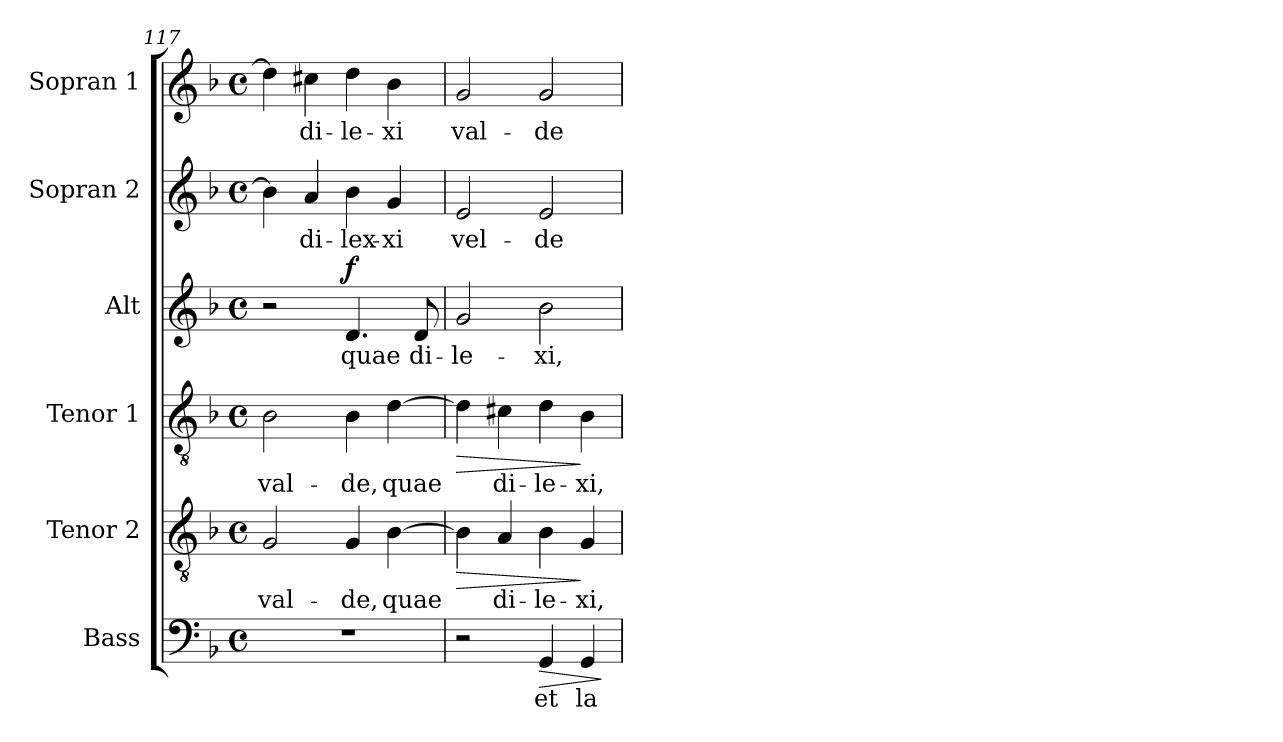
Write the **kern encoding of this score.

**kern	**text	**dynam	**kern	**text	**dynam	**kern	**text	**dynam	**kern	**text	**dynam	**kern	**text	**kern	**text
*part6	*part6	*part6	*part5	*part5	*part5	*part4	*part4	*part4	*part3	*part3	*part3	*part2	*part2	*part1	*part1
*staff6	*staff6	*staff6	*staff5	*staff5	*staff5	*staff4	*staff4	*staff4	*staff3	*staff3	*staff3	*staff2	*staff2	*staff1	*staff1
*I"Bass	*	*	*I"Tenor 2	*	*	*I"Tenor 1	*	*	*I"Alt	*	*	*I"Sopran 2	*	*I"Sopran 1	*
*I'B.	*	*	*I'T. 2	*	*	*I'T. 1	*	*	*I'A.	*	*	*I'S. 2	*	*I'S. 1	*
*clefF4	*	*	*clefGv2	*	*	*clefGv2	*	*	*clefG2	*	*	*clefG2	*	*clefG2	*
*k[b-]	*	*	*k[b-]	*	*	*k[b-]	*	*	*k[b-]	*	*	*k[b-]	*	*k[b-]	*
*F:	*	*	*F:	*	*	*F:	*	*	*F:	*	*	*F:	*	*F:	*
*M4/4	*	*	*M4/4	*	*	*M4/4	*	*	*M4/4	*	*	*M4/4	*	*M4/4	*
*met(c)	*	*	*met(c)	*	*	*met(c)	*	*	*met(c)	*	*	*met(c)	*	*met(c)	*
=117	=117	=117	=117	=117	=117	=117	=117	=117	=117	=117	=117	=117	=117	=117	=117
!	!	!	!	!LO:LY:b	!	!	!LO:LY:b	!	!	!	!	!	!	!	!
1r	.	.	2G/	val-	.	2B-\	val-	.	2r	.	.	4b-\]	.	4dd\]	.
!	!	!	!	!	!	!	!	!	!	!	!	!	!LO:LY:b	!	!LO:LY:b
.	.	.	.	.	.	.	.	.	.	.	.	4a/	di-	4cc#X\	di-
!	!	!	!	!LO:LY:b	!	!	!LO:LY:b	!	!	!LO:LY:b	!LO:DY:a	!	!LO:LY:b	!	!LO:LY:b
.	.	.	4G/	-de,	.	4B-\	-de,	.	4.d/	quae	f	4b-\	-lex-	4dd\	-le-
!	!	!	!	!LO:LY:b	!	!	!LO:LY:b	!	!	!	!	!	!LO:LY:b	!	!LO:LY:b
.	.	.	[4B-\	quae	.	[4d\	quae	.	.	.	.	4g/	-xi	4b-\	-xi
!	!	!	!	!	!	!	!	!	!	!LO:LY:b	!	!	!	!	!
.	.	.	.	.	.	.	.	.	8d/	di-	.	.	.	.	.
=118	=118	=118	=118	=118	=118	=118	=118	=118	=118	=118	=118	=118	=118	=118	=118
!	!	!	!	!	!LO:HP:b	!	!	!LO:HP:b	!	!LO:LY:b	!	!	!LO:LY:b	!	!LO:LY:b
2r	.	.	4B-\]	.	>	4d\]	.	>	2g/	-le-	.	2e/	vel-	2g/	val-
!	!	!	!	!LO:LY:b	!	!	!LO:LY:b	!	!	!	!	!	!	!	!
.	.	.	4A/	di-	.	4c#X\	di-	.	.	.	.	.	.	.	.
!	!LO:LY:b	!LO:HP:b	!	!LO:LY:b	!	!	!LO:LY:b	!	!	!LO:LY:b	!	!	!LO:LY:b	!	!LO:LY:b
4GG/	et	>	4B-\	-le-	.	4d\	-le-	.	2b-\	-xi,	.	2e/	-de	2g/	-de
!	!LO:LY:b	!	!	!LO:LY:b	!	!	!LO:LY:b	!	!	!	!	!	!	!	!
4GG/	la-	.	4G/	-xi,	]	4B-\	-xi,	]	.	.	.	.	.	.	.
.	.	]	.	.	.	.	.	.	.	.	.	.	.	.	.
=	=	=	=	=	=	=	=	=	=	=	=	=	=	=	=
*-	*-	*-	*-	*-	*-	*-	*-	*-	*-	*-	*-	*-	*-	*-	*-
